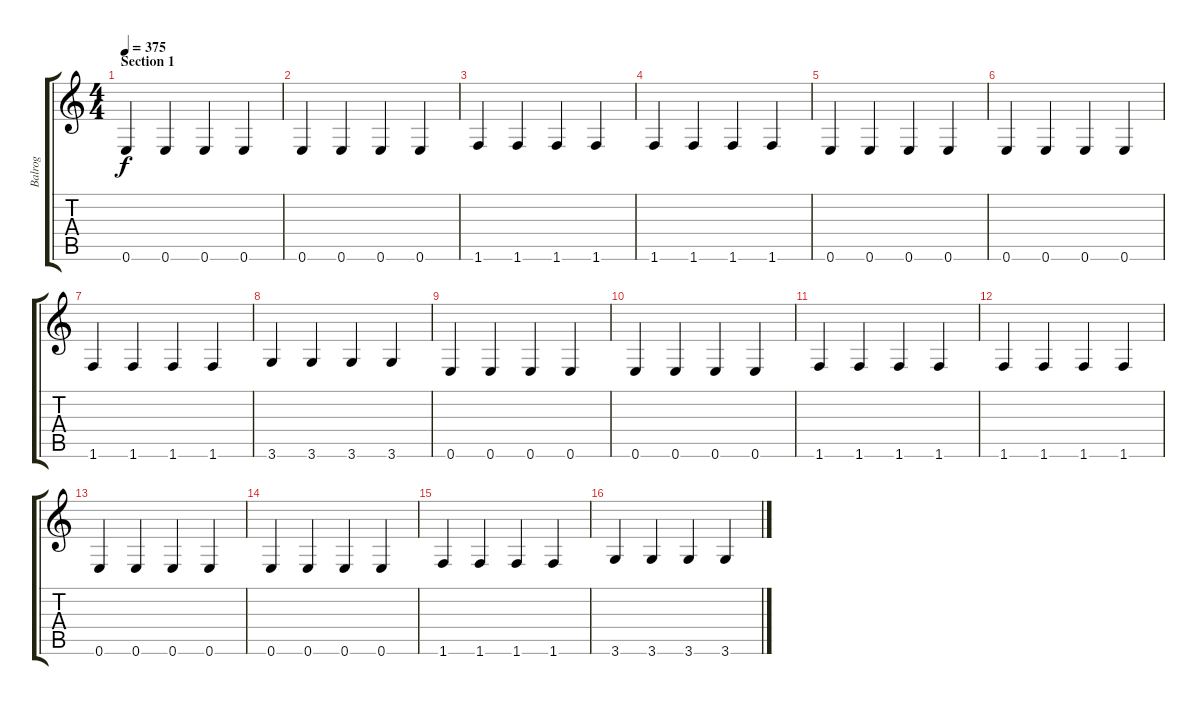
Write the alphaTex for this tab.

\track ("Balrog" "Balrog") {instrument distortionguitar}
\staff {score tabs}
\tuning (E4 B3 G3 D3 A2 E2) {hide}
\ts (4 4)
\section ("" "Section 1")
\tempo 375
\clef g2
\ks c
0.6.4{dy f instrument distortionguitar} 0.6.4 0.6.4 0.6.4 |
0.6.4 0.6.4 0.6.4 0.6.4 |
1.6.4 1.6.4 1.6.4 1.6.4 |
1.6.4 1.6.4 1.6.4 1.6.4 |
0.6.4 0.6.4 0.6.4 0.6.4 |
0.6.4 0.6.4 0.6.4 0.6.4 |
1.6.4 1.6.4 1.6.4 1.6.4 |
3.6.4 3.6.4 3.6.4 3.6.4 |
0.6.4 0.6.4 0.6.4 0.6.4 |
0.6.4 0.6.4 0.6.4 0.6.4 |
1.6.4 1.6.4 1.6.4 1.6.4 |
1.6.4 1.6.4 1.6.4 1.6.4 |
0.6.4 0.6.4 0.6.4 0.6.4 |
0.6.4 0.6.4 0.6.4 0.6.4 |
1.6.4 1.6.4 1.6.4 1.6.4 |
3.6.4 3.6.4 3.6.4 3.6.4
